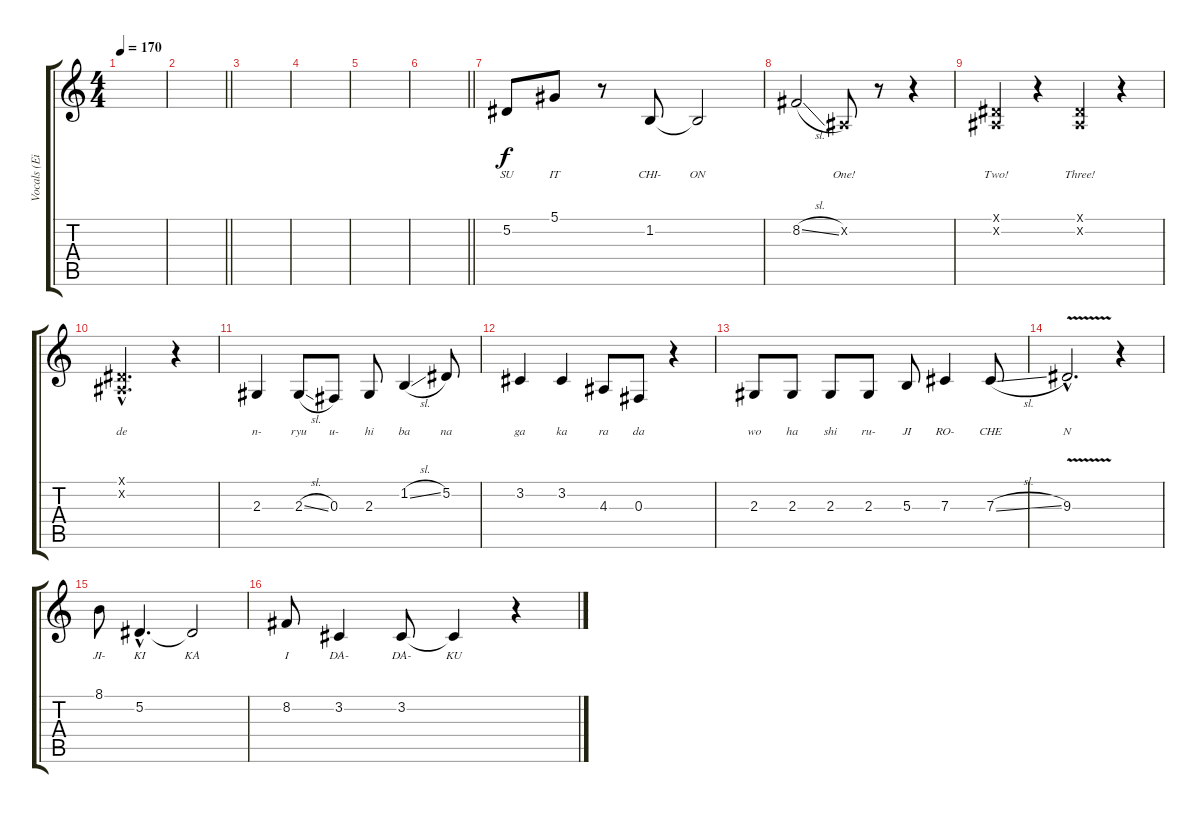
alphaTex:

\track ("Vocals (Eizo)" "Vocals (Ei") {instrument flute}
\staff {score tabs}
\tuning (Eb4 Bb3 Gb3 Db3 Ab2 Eb2) {hide}
\ts (4 4)
\tempo 170
\clef g2
\ks c
|
\barLineRight lightlight
|
|
|
|
\barLineRight lightlight
|
5.2.8{lyrics (0 "SU") lyrics (1 "") lyrics (2 "") lyrics (3 "") lyrics (4 "")} 5.1.8{lyrics (0 "IT") lyrics (1 "") lyrics (2 "") lyrics (3 "") lyrics (4 "")} r.8 1.2.8{lyrics (0 "CHI-") lyrics (1 "") lyrics (2 "") lyrics (3 "") lyrics (4 "")} 1.2{t}.2{lyrics (0 "ON") lyrics (1 "") lyrics (2 "") lyrics (3 "") lyrics (4 "")} |
8.2{sl}.2{lyrics (0 "") lyrics (1 "") lyrics (2 "") lyrics (3 "") lyrics (4 "")} 0.2{x}.8{lyrics (0 "One!") lyrics (1 "") lyrics (2 "") lyrics (3 "") lyrics (4 "")} r.8 r.4 |
(0.1{x} 0.2{x}).4{lyrics (0 "Two!") lyrics (1 "") lyrics (2 "") lyrics (3 "") lyrics (4 "")} r.4 (0.1{x} 0.2{x}).4{lyrics (0 "Three!") lyrics (1 "") lyrics (2 "") lyrics (3 "") lyrics (4 "")} r.4 |
(0.1{hac x} 0.2{hac x}).2{d lyrics (0 "de") lyrics (1 "") lyrics (2 "") lyrics (3 "") lyrics (4 "")} r.4 |
2.3.4{lyrics (0 "n-") lyrics (1 "") lyrics (2 "") lyrics (3 "") lyrics (4 "")} 2.3{sl}.8{lyrics (0 "ryu") lyrics (1 "") lyrics (2 "") lyrics (3 "") lyrics (4 "")} 0.3.8{lyrics (0 "u-") lyrics (1 "") lyrics (2 "") lyrics (3 "") lyrics (4 "")} 2.3.8{lyrics (0 "hi") lyrics (1 "") lyrics (2 "") lyrics (3 "") lyrics (4 "")} 1.2{sl}.4{lyrics (0 "ba") lyrics (1 "") lyrics (2 "") lyrics (3 "") lyrics (4 "")} 5.2.8{lyrics (0 "na") lyrics (1 "") lyrics (2 "") lyrics (3 "") lyrics (4 "")} |
3.2.4{lyrics (0 "ga") lyrics (1 "") lyrics (2 "") lyrics (3 "") lyrics (4 "")} 3.2.4{lyrics (0 "ka") lyrics (1 "") lyrics (2 "") lyrics (3 "") lyrics (4 "")} 4.3.8{lyrics (0 "ra") lyrics (1 "") lyrics (2 "") lyrics (3 "") lyrics (4 "")} 0.3.8{lyrics (0 "da") lyrics (1 "") lyrics (2 "") lyrics (3 "") lyrics (4 "")} r.4 |
2.3.8{lyrics (0 "wo") lyrics (1 "") lyrics (2 "") lyrics (3 "") lyrics (4 "")} 2.3.8{lyrics (0 "ha") lyrics (1 "") lyrics (2 "") lyrics (3 "") lyrics (4 "")} 2.3.8{lyrics (0 "shi") lyrics (1 "") lyrics (2 "") lyrics (3 "") lyrics (4 "")} 2.3.8{lyrics (0 "ru-") lyrics (1 "") lyrics (2 "") lyrics (3 "") lyrics (4 "")} 5.3.8{lyrics (0 "JI") lyrics (1 "") lyrics (2 "") lyrics (3 "") lyrics (4 "")} 7.3.4{lyrics (0 "RO-") lyrics (1 "") lyrics (2 "") lyrics (3 "") lyrics (4 "")} 7.3{sl}.8{lyrics (0 "CHE") lyrics (1 "") lyrics (2 "") lyrics (3 "") lyrics (4 "")} |
9.3{v hac}.2{d lyrics (0 "N") lyrics (1 "") lyrics (2 "") lyrics (3 "") lyrics (4 "")} r.4 |
8.1.8{lyrics (0 "JI-") lyrics (1 "") lyrics (2 "") lyrics (3 "") lyrics (4 "")} 5.2{hac}.4{d lyrics (0 "KI") lyrics (1 "") lyrics (2 "") lyrics (3 "") lyrics (4 "")} 5.2{t}.2{lyrics (0 "KA") lyrics (1 "") lyrics (2 "") lyrics (3 "") lyrics (4 "")} |
8.2.8{lyrics (0 "I") lyrics (1 "") lyrics (2 "") lyrics (3 "") lyrics (4 "")} 3.2.4{lyrics (0 "DA-") lyrics (1 "") lyrics (2 "") lyrics (3 "") lyrics (4 "")} 3.2.8{lyrics (0 "DA-") lyrics (1 "") lyrics (2 "") lyrics (3 "") lyrics (4 "")} 3.2{t}.4{lyrics (0 "KU") lyrics (1 "") lyrics (2 "") lyrics (3 "") lyrics (4 "")} r.4
